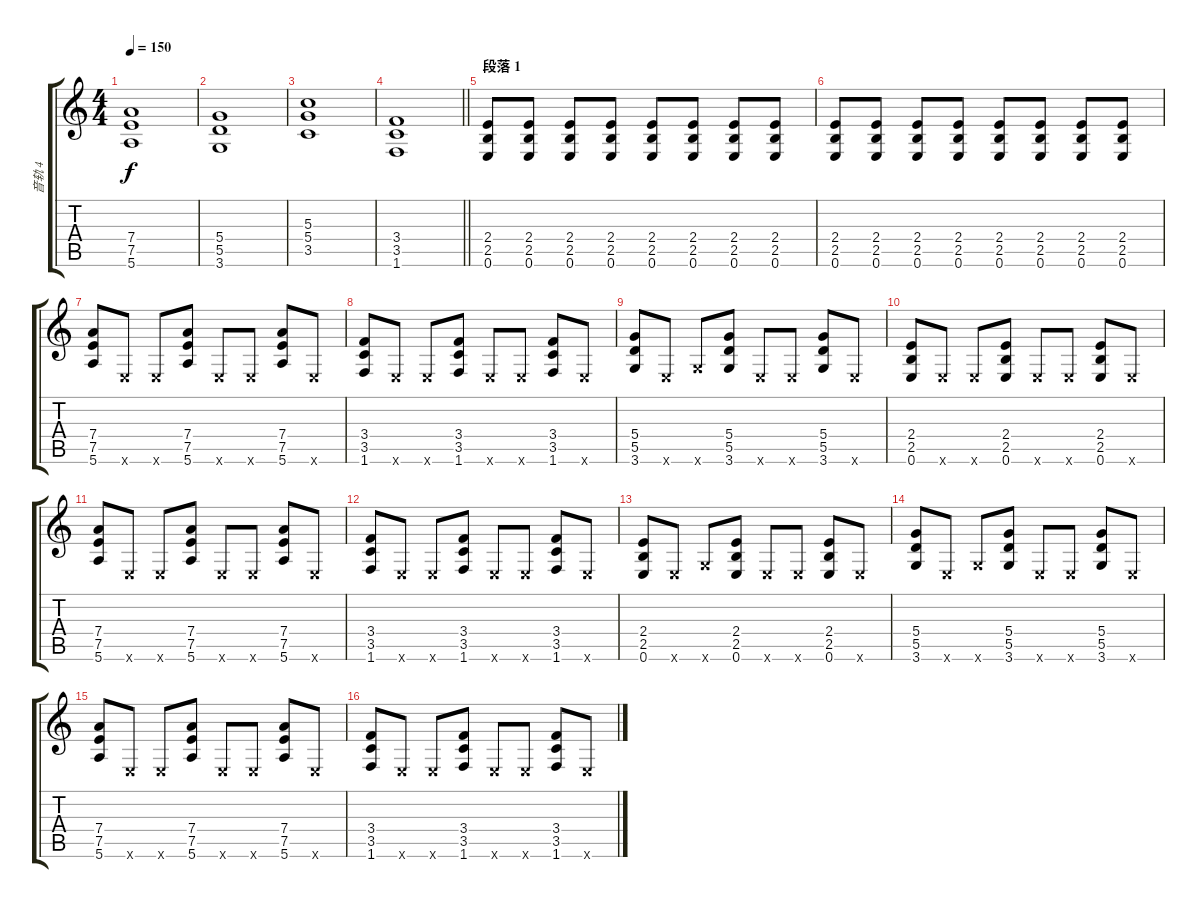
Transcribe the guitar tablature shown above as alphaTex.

\track ("音轨 4" "音轨 4") {instrument distortionguitar}
\staff {score tabs}
\tuning (E4 B3 G3 D3 A2 E2) {hide}
\ts (4 4)
\tempo 150
\clef g2
\ks c
(7.4 7.5 5.6).1{dy f} |
(5.4 5.5 3.6).1 |
(5.3 5.4 3.5).1 |
\barLineRight lightlight
(3.4 3.5 1.6).1 |
\section ("" "段落 1")
(2.4 2.5 0.6).8 (2.4 2.5 0.6).8 (2.4 2.5 0.6).8 (2.4 2.5 0.6).8 (2.4 2.5 0.6).8 (2.4 2.5 0.6).8 (2.4 2.5 0.6).8 (2.4 2.5 0.6).8 |
(2.4 2.5 0.6).8 (2.4 2.5 0.6).8 (2.4 2.5 0.6).8 (2.4 2.5 0.6).8 (2.4 2.5 0.6).8 (2.4 2.5 0.6).8 (2.4 2.5 0.6).8 (2.4 2.5 0.6).8 |
(7.4 7.5 5.6).8 0.6{x}.8 0.6{x}.8 (7.4 7.5 5.6).8 0.6{x}.8 0.6{x}.8 (7.4 7.5 5.6).8 0.6{x}.8 |
(3.4 3.5 1.6).8 0.6{x}.8 0.6{x}.8 (3.4 3.5 1.6).8 0.6{x}.8 0.6{x}.8 (3.4 3.5 1.6).8 0.6{x}.8 |
(5.4 5.5 3.6).8 0.6{x}.8 3.6{x}.8 (5.4 5.5 3.6).8 0.6{x}.8 0.6{x}.8 (5.4 5.5 3.6).8 0.6{x}.8 |
(2.4 2.5 0.6).8 0.6{x}.8 0.6{x}.8 (2.4 2.5 0.6).8 0.6{x}.8 0.6{x}.8 (2.4 2.5 0.6).8 0.6{x}.8 |
(7.4 7.5 5.6).8 0.6{x}.8 0.6{x}.8 (7.4 7.5 5.6).8 0.6{x}.8 0.6{x}.8 (7.4 7.5 5.6).8 0.6{x}.8 |
(3.4 3.5 1.6).8 0.6{x}.8 0.6{x}.8 (3.4 3.5 1.6).8 0.6{x}.8 0.6{x}.8 (3.4 3.5 1.6).8 0.6{x}.8 |
(2.4 2.5 0.6).8 0.6{x}.8 3.6{x}.8 (2.4 2.5 0.6).8 0.6{x}.8 0.6{x}.8 (2.4 2.5 0.6).8 0.6{x}.8 |
(5.4 5.5 3.6).8 0.6{x}.8 3.6{x}.8 (5.4 5.5 3.6).8 0.6{x}.8 0.6{x}.8 (5.4 5.5 3.6).8 0.6{x}.8 |
(7.4 7.5 5.6).8 0.6{x}.8 0.6{x}.8 (7.4 7.5 5.6).8 0.6{x}.8 0.6{x}.8 (7.4 7.5 5.6).8 0.6{x}.8 |
(3.4 3.5 1.6).8 0.6{x}.8 0.6{x}.8 (3.4 3.5 1.6).8 0.6{x}.8 0.6{x}.8 (3.4 3.5 1.6).8 0.6{x}.8
